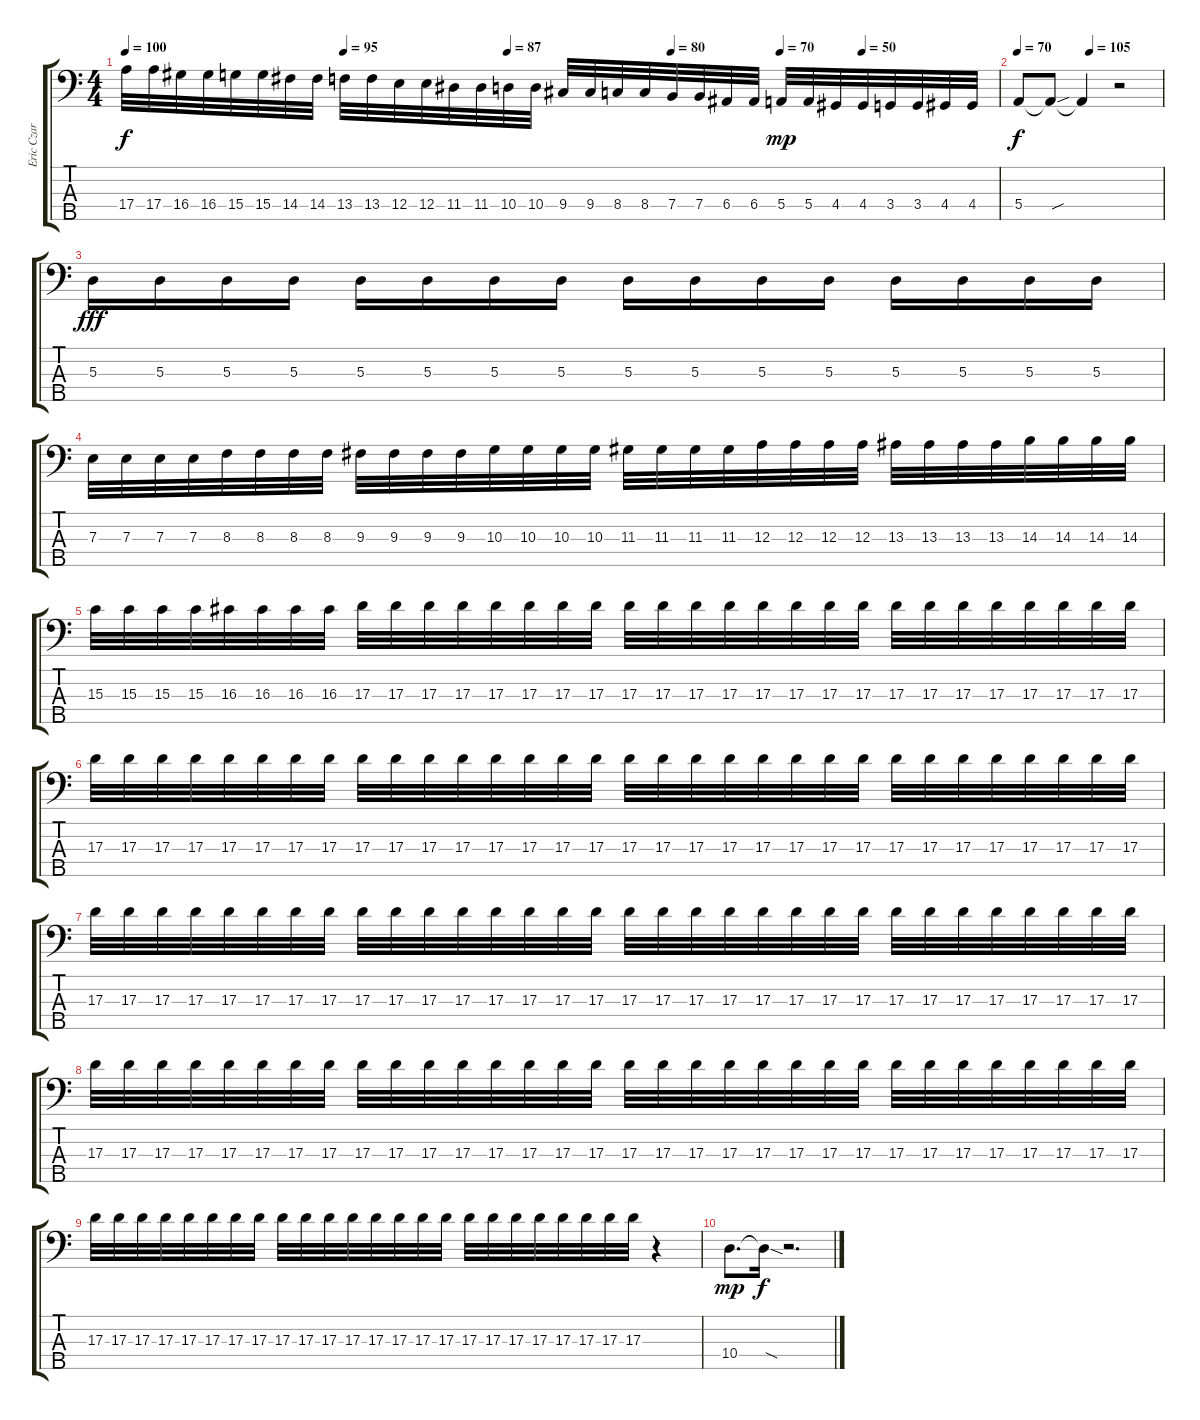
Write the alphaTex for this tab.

\track ("Eric Czar - Bass" "Eric Czar ") {instrument electricbassfinger}
\staff {score tabs}
\tuning (G2 D2 A1 E1 B0) {hide}
\ts (4 4)
\tempo 100
\tempo (95 0.25)
\tempo (87 0.4375)
\tempo (80 0.625)
\tempo (70 0.75)
\tempo (50 0.84375)
\clef f4
\ks c
17.4.32{dy f} 17.4.32 16.4.32 16.4.32 15.4.32 15.4.32 14.4.32 14.4.32 13.4.32 13.4.32 12.4.32 12.4.32 11.4.32 11.4.32 10.4.32 10.4.32 9.4.32 9.4.32 8.4.32 8.4.32 7.4.32 7.4.32 6.4.32 6.4.32 5.4.32{dy mp} 5.4.32 4.4.32 4.4.32 3.4.32 3.4.32 4.4.32 4.4.32 |
\tempo 70
\tempo (105 0.5)
5.4.8{dy f} 5.4{sou t}.8 5.4{t}.4 r.2 |
5.3.16{dy fff} 5.3.16 5.3.16 5.3.16 5.3.16 5.3.16 5.3.16 5.3.16 5.3.16 5.3.16 5.3.16 5.3.16 5.3.16 5.3.16 5.3.16 5.3.16 |
7.3.32 7.3.32 7.3.32 7.3.32 8.3.32 8.3.32 8.3.32 8.3.32 9.3.32 9.3.32 9.3.32 9.3.32 10.3.32 10.3.32 10.3.32 10.3.32 11.3.32 11.3.32 11.3.32 11.3.32 12.3.32 12.3.32 12.3.32 12.3.32 13.3.32 13.3.32 13.3.32 13.3.32 14.3.32 14.3.32 14.3.32 14.3.32 |
15.3.32 15.3.32 15.3.32 15.3.32 16.3.32 16.3.32 16.3.32 16.3.32 17.3.32 17.3.32 17.3.32 17.3.32 17.3.32 17.3.32 17.3.32 17.3.32 17.3.32 17.3.32 17.3.32 17.3.32 17.3.32 17.3.32 17.3.32 17.3.32 17.3.32 17.3.32 17.3.32 17.3.32 17.3.32 17.3.32 17.3.32 17.3.32 |
17.3.32 17.3.32 17.3.32 17.3.32 17.3.32 17.3.32 17.3.32 17.3.32 17.3.32 17.3.32 17.3.32 17.3.32 17.3.32 17.3.32 17.3.32 17.3.32 17.3.32 17.3.32 17.3.32 17.3.32 17.3.32 17.3.32 17.3.32 17.3.32 17.3.32 17.3.32 17.3.32 17.3.32 17.3.32 17.3.32 17.3.32 17.3.32 |
17.3.32 17.3.32 17.3.32 17.3.32 17.3.32 17.3.32 17.3.32 17.3.32 17.3.32 17.3.32 17.3.32 17.3.32 17.3.32 17.3.32 17.3.32 17.3.32 17.3.32 17.3.32 17.3.32 17.3.32 17.3.32 17.3.32 17.3.32 17.3.32 17.3.32 17.3.32 17.3.32 17.3.32 17.3.32 17.3.32 17.3.32 17.3.32 |
17.3.32 17.3.32 17.3.32 17.3.32 17.3.32 17.3.32 17.3.32 17.3.32 17.3.32 17.3.32 17.3.32 17.3.32 17.3.32 17.3.32 17.3.32 17.3.32 17.3.32 17.3.32 17.3.32 17.3.32 17.3.32 17.3.32 17.3.32 17.3.32 17.3.32 17.3.32 17.3.32 17.3.32 17.3.32 17.3.32 17.3.32 17.3.32 |
17.3.32 17.3.32 17.3.32 17.3.32 17.3.32 17.3.32 17.3.32 17.3.32 17.3.32 17.3.32 17.3.32 17.3.32 17.3.32 17.3.32 17.3.32 17.3.32 17.3.32 17.3.32 17.3.32 17.3.32 17.3.32 17.3.32 17.3.32 17.3.32 r.4 |
10.4.8{d dy mp} 10.4{sod t}.16{dy f} r.2{d}
